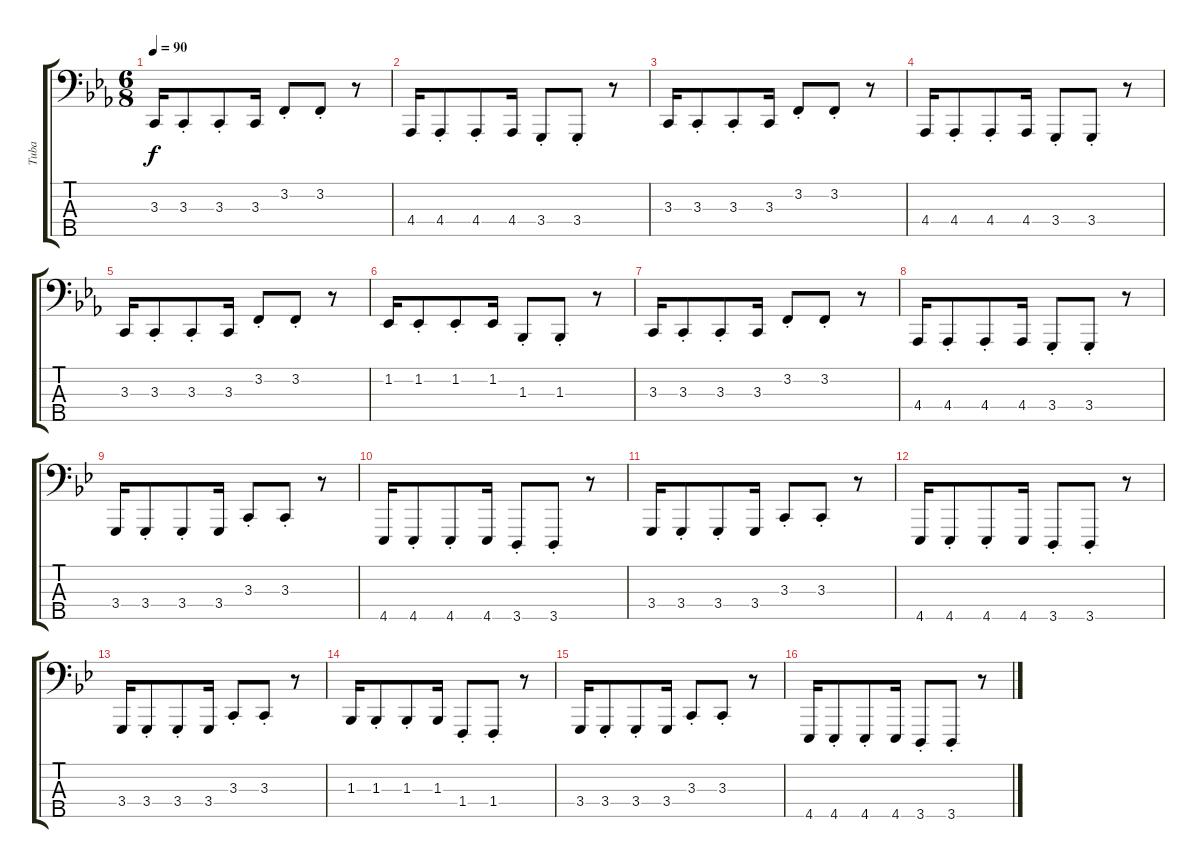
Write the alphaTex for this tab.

\track ("Tuba" "Tuba") {instrument tuba}
\staff {score tabs}
\tuning (G2 D2 A1 E1 B0) {hide}
\ts (6 8)
\tempo 90
\clef f4
\ks cminor
3.3.16{dy f} 3.3{st}.8 3.3{st}.8 3.3.16 3.2{st}.8 3.2{st}.8 r.8 |
4.4.16 4.4{st}.8 4.4{st}.8 4.4.16 3.4{st}.8 3.4{st}.8 r.8 |
3.3.16 3.3{st}.8 3.3{st}.8 3.3.16 3.2{st}.8 3.2{st}.8 r.8 |
4.4.16 4.4{st}.8 4.4{st}.8 4.4.16 3.4{st}.8 3.4{st}.8 r.8 |
3.3.16 3.3{st}.8 3.3{st}.8 3.3.16 3.2{st}.8 3.2{st}.8 r.8 |
1.2.16 1.2{st}.8 1.2{st}.8 1.2.16 1.3{st}.8 1.3{st}.8 r.8 |
3.3.16 3.3{st}.8 3.3{st}.8 3.3.16 3.2{st}.8 3.2{st}.8 r.8 |
4.4.16 4.4{st}.8 4.4{st}.8 4.4.16 3.4{st}.8 3.4{st}.8 r.8 |
\ks gminor
3.4.16 3.4{st}.8 3.4{st}.8 3.4.16 3.3{st}.8 3.3{st}.8 r.8 |
4.5.16 4.5{st}.8 4.5{st}.8 4.5.16 3.5{st}.8 3.5{st}.8 r.8 |
3.4.16 3.4{st}.8 3.4{st}.8 3.4.16 3.3{st}.8 3.3{st}.8 r.8 |
4.5.16 4.5{st}.8 4.5{st}.8 4.5.16 3.5{st}.8 3.5{st}.8 r.8 |
3.4.16 3.4{st}.8 3.4{st}.8 3.4.16 3.3{st}.8 3.3{st}.8 r.8 |
1.3.16 1.3{st}.8 1.3{st}.8 1.3.16 1.4{st}.8 1.4{st}.8 r.8 |
3.4.16 3.4{st}.8 3.4{st}.8 3.4.16 3.3{st}.8 3.3{st}.8 r.8 |
4.5.16 4.5{st}.8 4.5{st}.8 4.5.16 3.5{st}.8 3.5{st}.8 r.8
